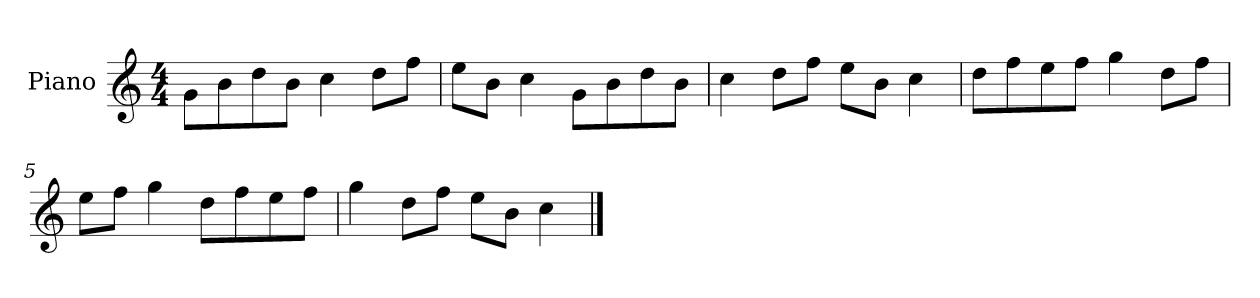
**kern
*part1
*staff1
*I"Piano
*I'P-no
*clefG2
*k[]
*M4/4
*MM90
=1
8g\L
8b\
8dd\
8b\J
4cc\
8dd\L
8ff\J
=2
8ee\L
8b\J
4cc\
8g\L
8b\
8dd\
8b\J
=3
4cc\
8dd\L
8ff\J
8ee\L
8b\J
4cc\
=4
8dd\L
8ff\
8ee\
8ff\J
4gg\
8dd\L
8ff\J
=5
8ee\L
8ff\J
4gg\
8dd\L
8ff\
8ee\
8ff\J
!!LO:LB:g=z
=6
4gg\
8dd\L
8ff\J
8ee\L
8b\J
4cc\
==
*-
